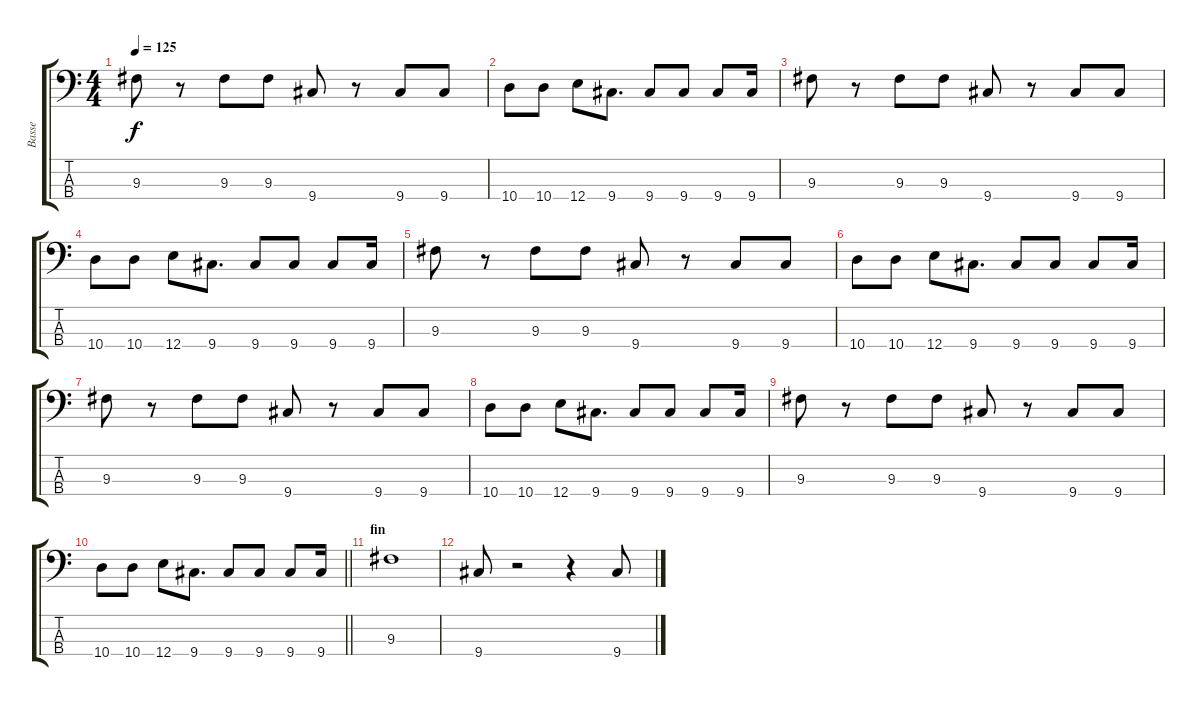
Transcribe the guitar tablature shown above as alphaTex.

\track ("Basse" "Basse") {instrument electricbassfinger}
\staff {score tabs}
\tuning (G2 D2 A1 E1) {hide}
\ts (4 4)
\tempo 125
\clef f4
\ks c
9.3.8{dy f} r.8 9.3.8 9.3.8 9.4.8 r.8 9.4.8 9.4.8 |
10.4.8 10.4.8 12.4.8 9.4.8{d} 9.4.8 9.4.8 9.4.8 9.4.16 |
9.3.8 r.8 9.3.8 9.3.8 9.4.8 r.8 9.4.8 9.4.8 |
10.4.8 10.4.8 12.4.8 9.4.8{d} 9.4.8 9.4.8 9.4.8 9.4.16 |
9.3.8 r.8 9.3.8 9.3.8 9.4.8 r.8 9.4.8 9.4.8 |
10.4.8 10.4.8 12.4.8 9.4.8{d} 9.4.8 9.4.8 9.4.8 9.4.16 |
9.3.8 r.8 9.3.8 9.3.8 9.4.8 r.8 9.4.8 9.4.8 |
10.4.8 10.4.8 12.4.8 9.4.8{d} 9.4.8 9.4.8 9.4.8 9.4.16 |
9.3.8 r.8 9.3.8 9.3.8 9.4.8 r.8 9.4.8 9.4.8 |
\barLineRight lightlight
10.4.8 10.4.8 12.4.8 9.4.8{d} 9.4.8 9.4.8 9.4.8 9.4.16 |
\section ("" "fin")
9.3.1 |
9.4.8 r.2 r.4 9.4.8
